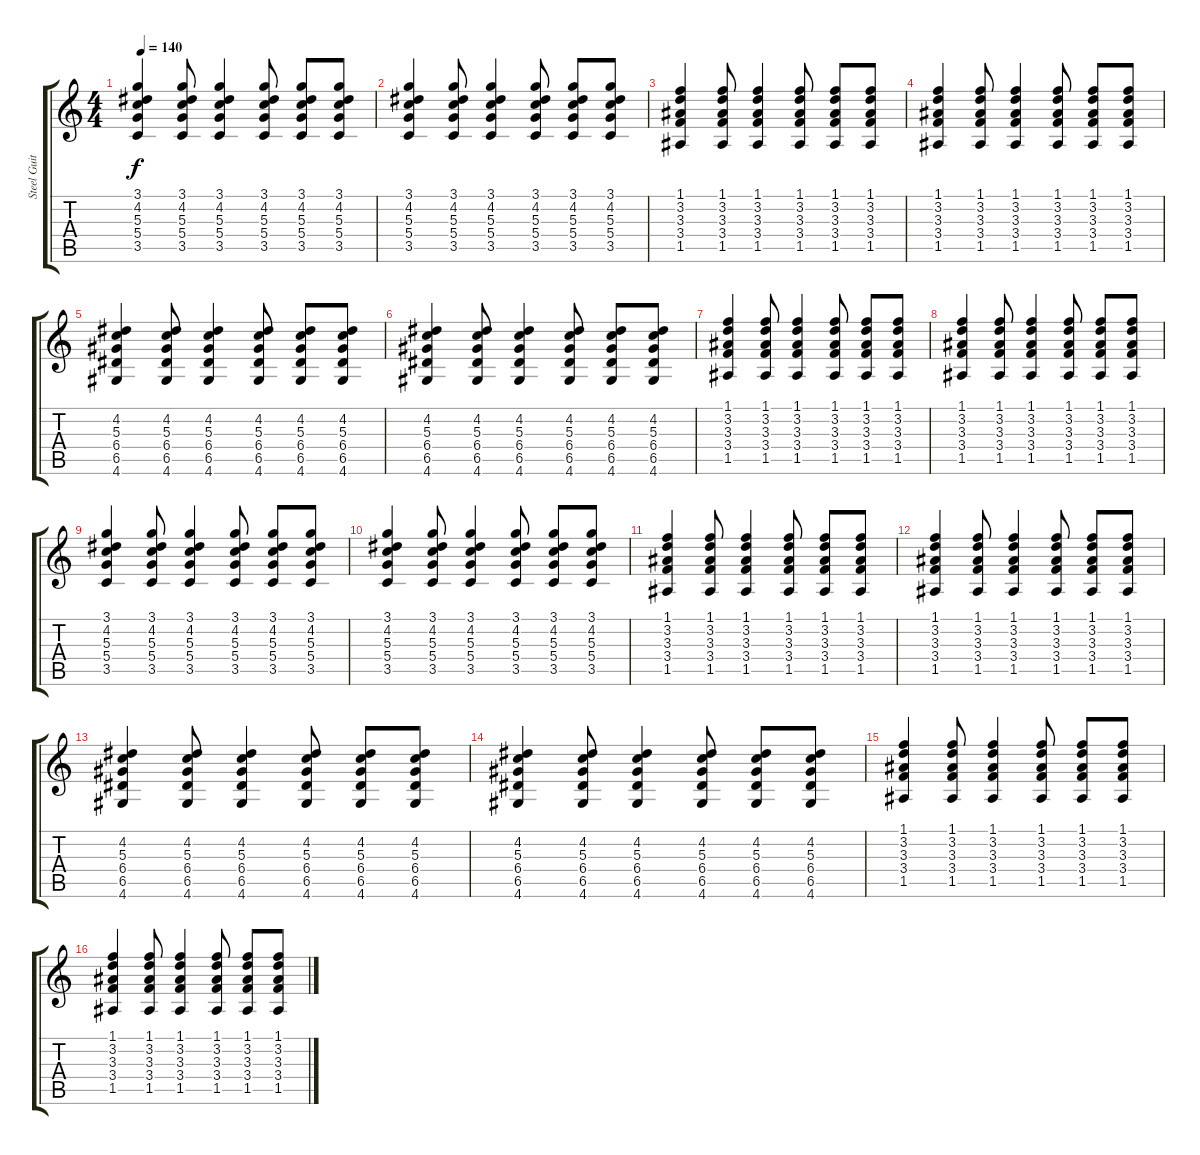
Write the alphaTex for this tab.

\track ("Steel Guitar" "Steel Guit") {instrument acousticguitarsteel}
\staff {score tabs}
\tuning (E4 B3 G3 D3 A2 E2) {hide}
\ts (4 4)
\tempo 140
\clef g2
\ks c
(3.1 4.2 5.3 5.4 3.5).4{dy f} (3.1 4.2 5.3 5.4 3.5).8 (3.1 4.2 5.3 5.4 3.5).4 (3.1 4.2 5.3 5.4 3.5).8 (3.1 4.2 5.3 5.4 3.5).8 (3.1 4.2 5.3 5.4 3.5).8 |
(3.1 4.2 5.3 5.4 3.5).4 (3.1 4.2 5.3 5.4 3.5).8 (3.1 4.2 5.3 5.4 3.5).4 (3.1 4.2 5.3 5.4 3.5).8 (3.1 4.2 5.3 5.4 3.5).8 (3.1 4.2 5.3 5.4 3.5).8 |
(1.1 3.2 3.3 3.4 1.5).4 (1.1 3.2 3.3 3.4 1.5).8 (1.1 3.2 3.3 3.4 1.5).4 (1.1 3.2 3.3 3.4 1.5).8 (1.1 3.2 3.3 3.4 1.5).8 (1.1 3.2 3.3 3.4 1.5).8 |
(1.1 3.2 3.3 3.4 1.5).4 (1.1 3.2 3.3 3.4 1.5).8 (1.1 3.2 3.3 3.4 1.5).4 (1.1 3.2 3.3 3.4 1.5).8 (1.1 3.2 3.3 3.4 1.5).8 (1.1 3.2 3.3 3.4 1.5).8 |
(4.2 5.3 6.4 6.5 4.6).4 (4.2 5.3 6.4 6.5 4.6).8 (4.2 5.3 6.4 6.5 4.6).4 (4.2 5.3 6.4 6.5 4.6).8 (4.2 5.3 6.4 6.5 4.6).8 (4.2 5.3 6.4 6.5 4.6).8 |
(4.2 5.3 6.4 6.5 4.6).4 (4.2 5.3 6.4 6.5 4.6).8 (4.2 5.3 6.4 6.5 4.6).4 (4.2 5.3 6.4 6.5 4.6).8 (4.2 5.3 6.4 6.5 4.6).8 (4.2 5.3 6.4 6.5 4.6).8 |
(1.1 3.2 3.3 3.4 1.5).4 (1.1 3.2 3.3 3.4 1.5).8 (1.1 3.2 3.3 3.4 1.5).4 (1.1 3.2 3.3 3.4 1.5).8 (1.1 3.2 3.3 3.4 1.5).8 (1.1 3.2 3.3 3.4 1.5).8 |
(1.1 3.2 3.3 3.4 1.5).4 (1.1 3.2 3.3 3.4 1.5).8 (1.1 3.2 3.3 3.4 1.5).4 (1.1 3.2 3.3 3.4 1.5).8 (1.1 3.2 3.3 3.4 1.5).8 (1.1 3.2 3.3 3.4 1.5).8 |
(3.1 4.2 5.3 5.4 3.5).4 (3.1 4.2 5.3 5.4 3.5).8 (3.1 4.2 5.3 5.4 3.5).4 (3.1 4.2 5.3 5.4 3.5).8 (3.1 4.2 5.3 5.4 3.5).8 (3.1 4.2 5.3 5.4 3.5).8 |
(3.1 4.2 5.3 5.4 3.5).4 (3.1 4.2 5.3 5.4 3.5).8 (3.1 4.2 5.3 5.4 3.5).4 (3.1 4.2 5.3 5.4 3.5).8 (3.1 4.2 5.3 5.4 3.5).8 (3.1 4.2 5.3 5.4 3.5).8 |
(1.1 3.2 3.3 3.4 1.5).4 (1.1 3.2 3.3 3.4 1.5).8 (1.1 3.2 3.3 3.4 1.5).4 (1.1 3.2 3.3 3.4 1.5).8 (1.1 3.2 3.3 3.4 1.5).8 (1.1 3.2 3.3 3.4 1.5).8 |
(1.1 3.2 3.3 3.4 1.5).4 (1.1 3.2 3.3 3.4 1.5).8 (1.1 3.2 3.3 3.4 1.5).4 (1.1 3.2 3.3 3.4 1.5).8 (1.1 3.2 3.3 3.4 1.5).8 (1.1 3.2 3.3 3.4 1.5).8 |
(4.2 5.3 6.4 6.5 4.6).4 (4.2 5.3 6.4 6.5 4.6).8 (4.2 5.3 6.4 6.5 4.6).4 (4.2 5.3 6.4 6.5 4.6).8 (4.2 5.3 6.4 6.5 4.6).8 (4.2 5.3 6.4 6.5 4.6).8 |
(4.2 5.3 6.4 6.5 4.6).4 (4.2 5.3 6.4 6.5 4.6).8 (4.2 5.3 6.4 6.5 4.6).4 (4.2 5.3 6.4 6.5 4.6).8 (4.2 5.3 6.4 6.5 4.6).8 (4.2 5.3 6.4 6.5 4.6).8 |
(1.1 3.2 3.3 3.4 1.5).4 (1.1 3.2 3.3 3.4 1.5).8 (1.1 3.2 3.3 3.4 1.5).4 (1.1 3.2 3.3 3.4 1.5).8 (1.1 3.2 3.3 3.4 1.5).8 (1.1 3.2 3.3 3.4 1.5).8 |
(1.1 3.2 3.3 3.4 1.5).4 (1.1 3.2 3.3 3.4 1.5).8 (1.1 3.2 3.3 3.4 1.5).4 (1.1 3.2 3.3 3.4 1.5).8 (1.1 3.2 3.3 3.4 1.5).8 (1.1 3.2 3.3 3.4 1.5).8
